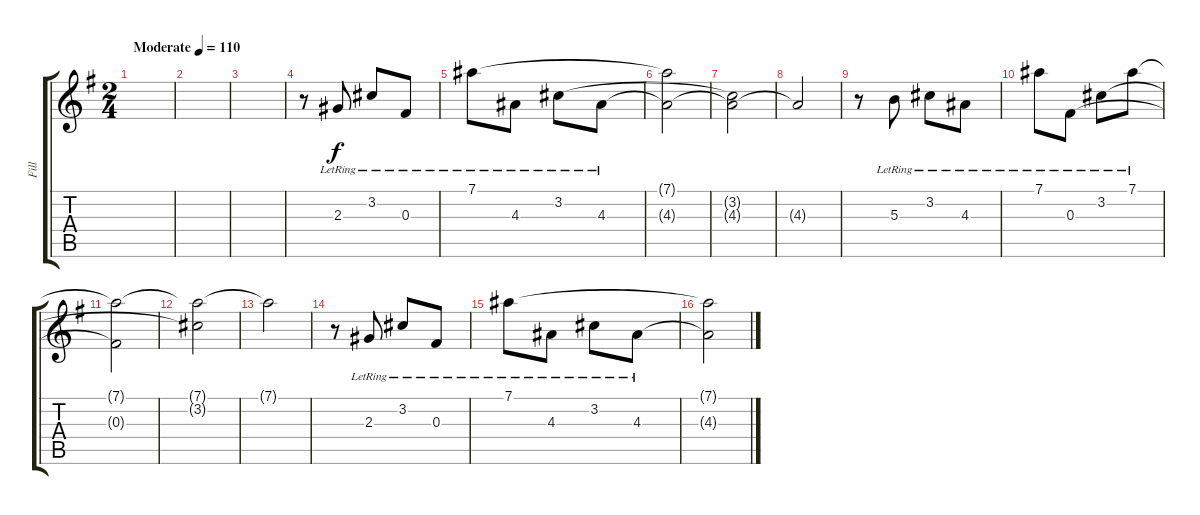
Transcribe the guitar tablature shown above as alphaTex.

\track ("Fill" "Fill") {instrument electricguitarclean}
\staff {score tabs}
\tuning (Eb4 Bb3 Gb3 Db3 Ab2 Eb2) {hide}
\ts (2 4)
\tempo (110 "Moderate")
\clef g2
\ks g
|
|
|
r.8 2.3{lr}.8 3.2{lr}.8 0.3{lr}.8 |
7.1{lr}.8 4.3{lr}.8 3.2{lr}.8 4.3{lr}.8 |
(7.1{t} 4.3{t}).2 |
(3.2{t} 4.3{t}).2 |
4.3{t}.2 |
r.8 5.3{lr}.8 3.2{lr}.8 4.3{lr}.8 |
7.1{lr}.8 0.3{lr}.8 3.2{lr}.8 7.1{lr}.8 |
(7.1{t} 0.3{t}).2 |
(7.1{t} 3.2{t}).2 |
7.1{t}.2 |
r.8 2.3{lr}.8 3.2{lr}.8 0.3{lr}.8 |
7.1{lr}.8 4.3{lr}.8 3.2{lr}.8 4.3{lr}.8 |
(7.1{t} 4.3{t}).2
